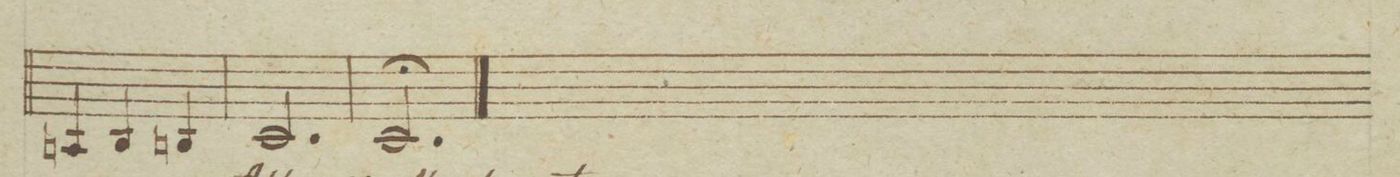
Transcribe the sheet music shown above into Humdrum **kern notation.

**kern	**dynam
*I"Violino Secondo.	*
*clefG2	*
*k[b-e-a-d-g-]	*
*M3/4	*
4An/	.
4B-/	.
4Bn/	.
=50	=50
2.c/	.
=51	=51
2.c;/	.
==	==
*-	*-
